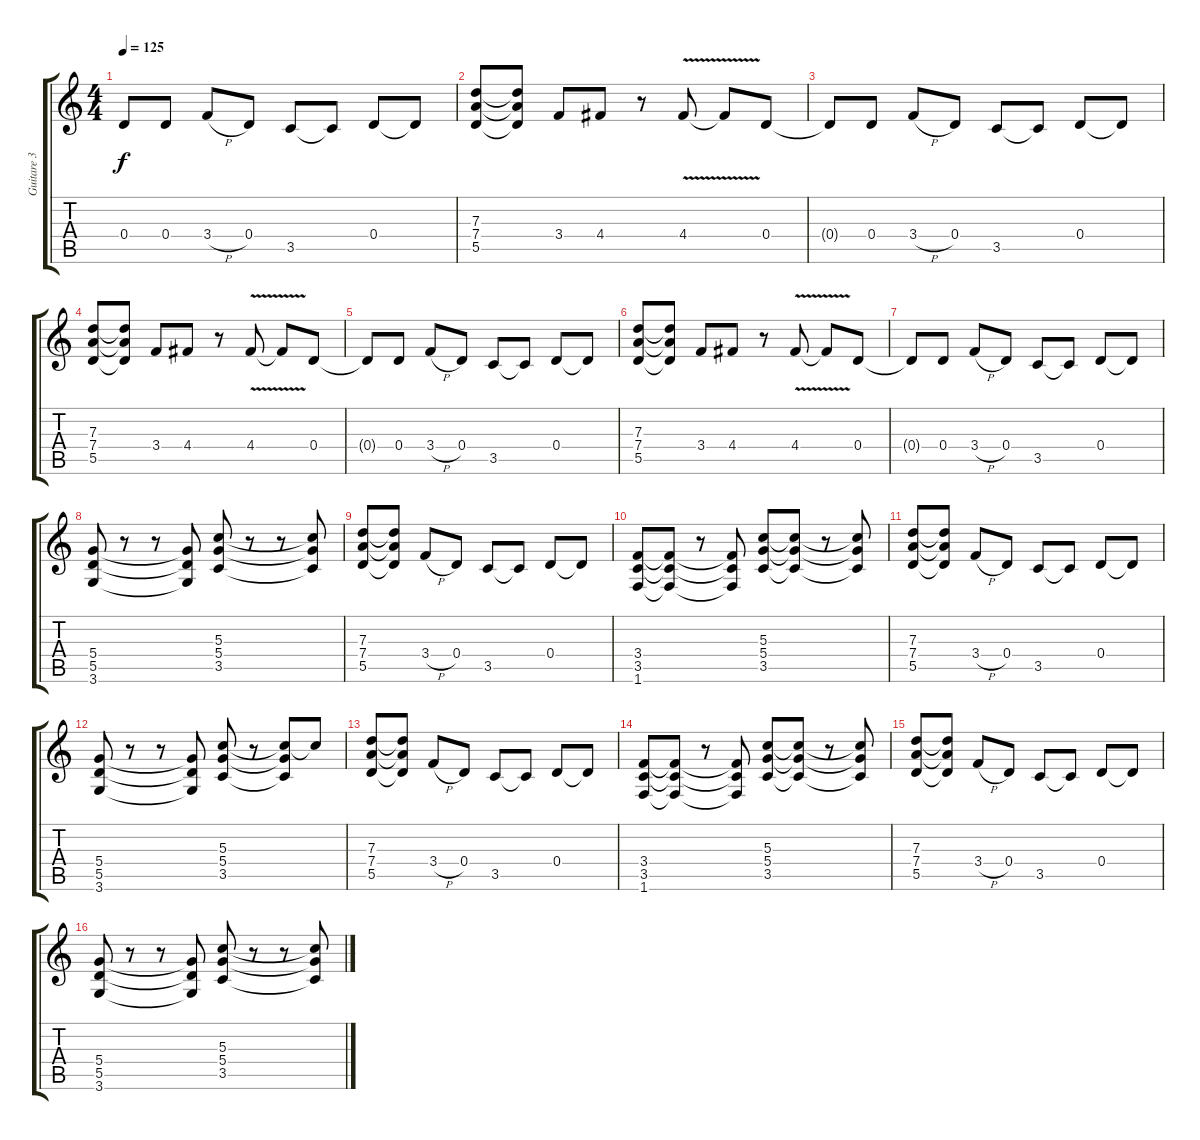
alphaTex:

\track ("Guitare 3" "Guitare 3") {instrument distortionguitar}
\staff {score tabs}
\tuning (E4 B3 G3 D3 A2 E2) {hide}
\ts (4 4)
\tempo 125
\clef g2
\ks c
0.4{t}.8{dy f} 0.4.8 3.4{h}.8 0.4.8 3.5.8 3.5{t}.8 0.4.8 0.4{t}.8 |
(7.3 7.4 5.5).8 (7.3{t} 7.4{t} 5.5{t}).8 3.4.8 4.4.8 r.8 4.4{v}.8 4.4{t}.8 0.4.8 |
0.4{t}.8 0.4.8 3.4{h}.8 0.4.8 3.5.8 3.5{t}.8 0.4.8 0.4{t}.8 |
(7.3 7.4 5.5).8 (7.3{t} 7.4{t} 5.5{t}).8 3.4.8 4.4.8 r.8 4.4{v}.8 4.4{t}.8 0.4.8 |
0.4{t}.8 0.4.8 3.4{h}.8 0.4.8 3.5.8 3.5{t}.8 0.4.8 0.4{t}.8 |
(7.3 7.4 5.5).8 (7.3{t} 7.4{t} 5.5{t}).8 3.4.8 4.4.8 r.8 4.4{v}.8 4.4{t}.8 0.4.8 |
0.4{t}.8 0.4.8 3.4{h}.8 0.4.8 3.5.8 3.5{t}.8 0.4.8 0.4{t}.8 |
(5.4 5.5 3.6).8 r.8 r.8 (5.4{t} 5.5{t} 3.6{t}).8 (5.3 5.4 3.5).8 r.8 r.8 (5.3{t} 5.4{t} 3.5{t}).8 |
(7.3 7.4 5.5).8 (7.3{t} 7.4{t} 5.5{t}).8 3.4{h}.8 0.4.8 3.5.8 3.5{t}.8 0.4.8 0.4{t}.8 |
(3.4 3.5 1.6).8 (3.4{t} 3.5{t} 1.6{t}).8 r.8 (3.4{t} 3.5{t} 1.6{t}).8 (5.3 5.4 3.5).8 (5.3{t} 5.4{t} 3.5{t}).8 r.8 (5.3{t} 5.4{t} 3.5{t}).8 |
(7.3 7.4 5.5).8 (7.3{t} 7.4{t} 5.5{t}).8 3.4{h}.8 0.4.8 3.5.8 3.5{t}.8 0.4.8 0.4{t}.8 |
(5.4 5.5 3.6).8 r.8 r.8 (5.4{t} 5.5{t} 3.6{t}).8 (5.3 5.4 3.5).8 r.8 (5.3{t} 5.4{t} 3.5{t}).8 5.3{t}.8 |
(7.3 7.4 5.5).8 (7.3{t} 7.4{t} 5.5{t}).8 3.4{h}.8 0.4.8 3.5.8 3.5{t}.8 0.4.8 0.4{t}.8 |
(3.4 3.5 1.6).8 (3.4{t} 3.5{t} 1.6{t}).8 r.8 (3.4{t} 3.5{t} 1.6{t}).8 (5.3 5.4 3.5).8 (5.3{t} 5.4{t} 3.5{t}).8 r.8 (5.3{t} 5.4{t} 3.5{t}).8 |
(7.3 7.4 5.5).8 (7.3{t} 7.4{t} 5.5{t}).8 3.4{h}.8 0.4.8 3.5.8 3.5{t}.8 0.4.8 0.4{t}.8 |
(5.4 5.5 3.6).8 r.8 r.8 (5.4{t} 5.5{t} 3.6{t}).8 (5.3 5.4 3.5).8 r.8 r.8 (5.3{t} 5.4{t} 3.5{t}).8
